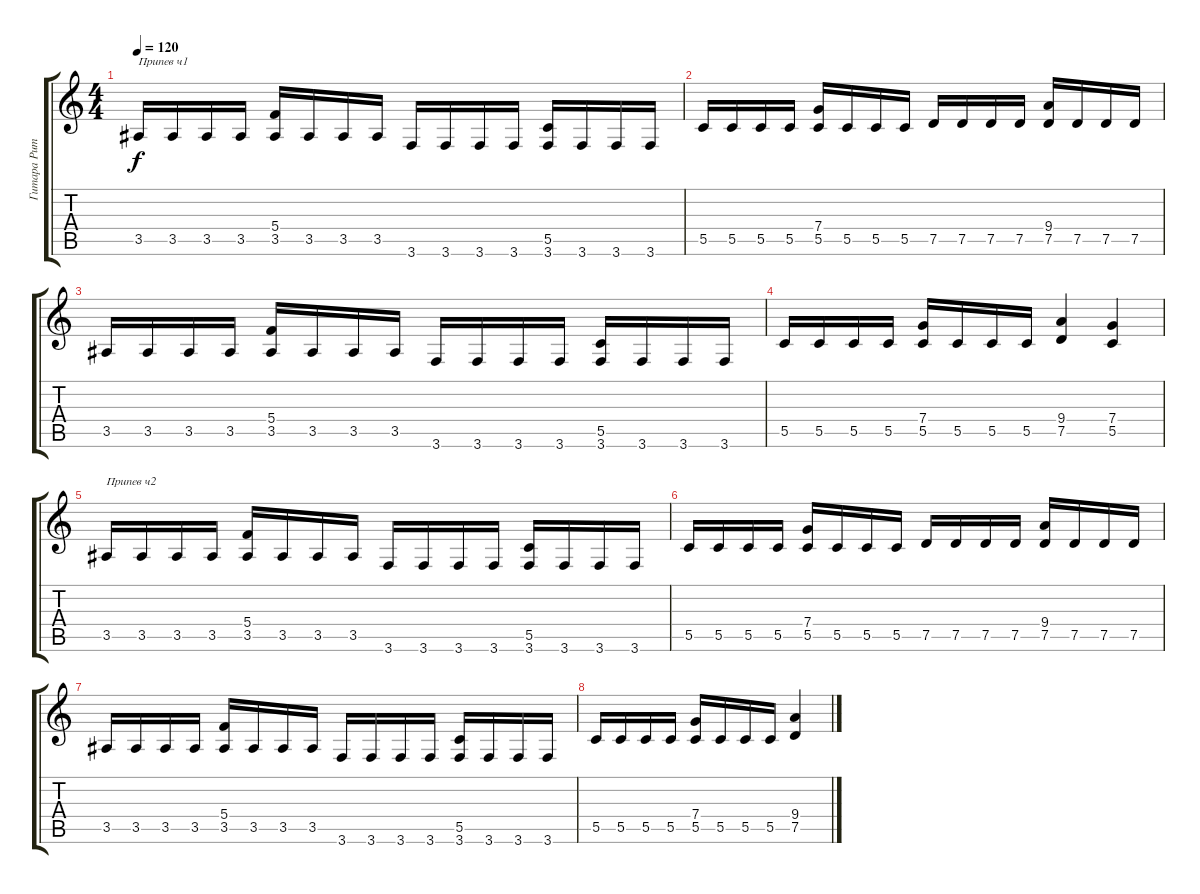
\track ("Гитара Ритм2" "Гитара Рит") {instrument distortionguitar}
\staff {score tabs}
\tuning (D4 A3 F3 C3 G2 D2) {hide}
\ts (4 4)
\tempo 120
\clef g2
\ks c
3.5.16{txt "Припев ч1" dy f} 3.5.16 3.5.16 3.5.16 (5.4 3.5).16 3.5.16 3.5.16 3.5.16 3.6.16 3.6.16 3.6.16 3.6.16 (5.5 3.6).16 3.6.16 3.6.16 3.6.16 |
5.5.16 5.5.16 5.5.16 5.5.16 (7.4 5.5).16 5.5.16 5.5.16 5.5.16 7.5.16 7.5.16 7.5.16 7.5.16 (9.4 7.5).16 7.5.16 7.5.16 7.5.16 |
3.5.16 3.5.16 3.5.16 3.5.16 (5.4 3.5).16 3.5.16 3.5.16 3.5.16 3.6.16 3.6.16 3.6.16 3.6.16 (5.5 3.6).16 3.6.16 3.6.16 3.6.16 |
5.5.16 5.5.16 5.5.16 5.5.16 (7.4 5.5).16 5.5.16 5.5.16 5.5.16 (9.4 7.5).4 (7.4 5.5).4 |
3.5.16{txt "Припев ч2"} 3.5.16 3.5.16 3.5.16 (5.4 3.5).16 3.5.16 3.5.16 3.5.16 3.6.16 3.6.16 3.6.16 3.6.16 (5.5 3.6).16 3.6.16 3.6.16 3.6.16 |
5.5.16 5.5.16 5.5.16 5.5.16 (7.4 5.5).16 5.5.16 5.5.16 5.5.16 7.5.16 7.5.16 7.5.16 7.5.16 (9.4 7.5).16 7.5.16 7.5.16 7.5.16 |
3.5.16 3.5.16 3.5.16 3.5.16 (5.4 3.5).16 3.5.16 3.5.16 3.5.16 3.6.16 3.6.16 3.6.16 3.6.16 (5.5 3.6).16 3.6.16 3.6.16 3.6.16 |
5.5.16 5.5.16 5.5.16 5.5.16 (7.4 5.5).16 5.5.16 5.5.16 5.5.16 (9.4 7.5).4
